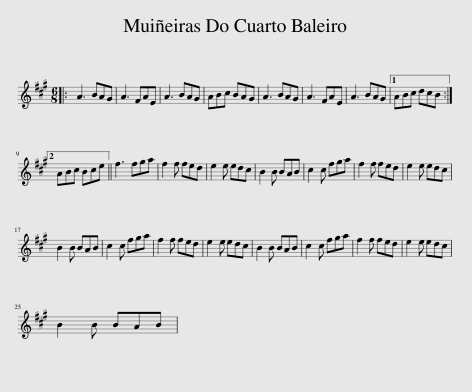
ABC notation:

X:1
L:1/8
M:6/8
I:linebreak $
K:A
V:1 treble
V:1
|: A3 BAG | A3 FAE | A3 BAG | ABc BAG | A3 BAG | %5
 A3 FAE | A3 BAG |1 ABc dcB :|2$ ABc Bce || f3 fga | %10
 f2 f fed | e2 e edc | B2 B BAB | c2 c fga | f2 f fed | %15
 e2 e edc |$ B2 B BAB | c2 c fga | f2 f fed | e2 e edc | %20
 B2 B BAB | c2 c fga | f2 f fed | e2 e edc |$ B2 B BAB | %25
